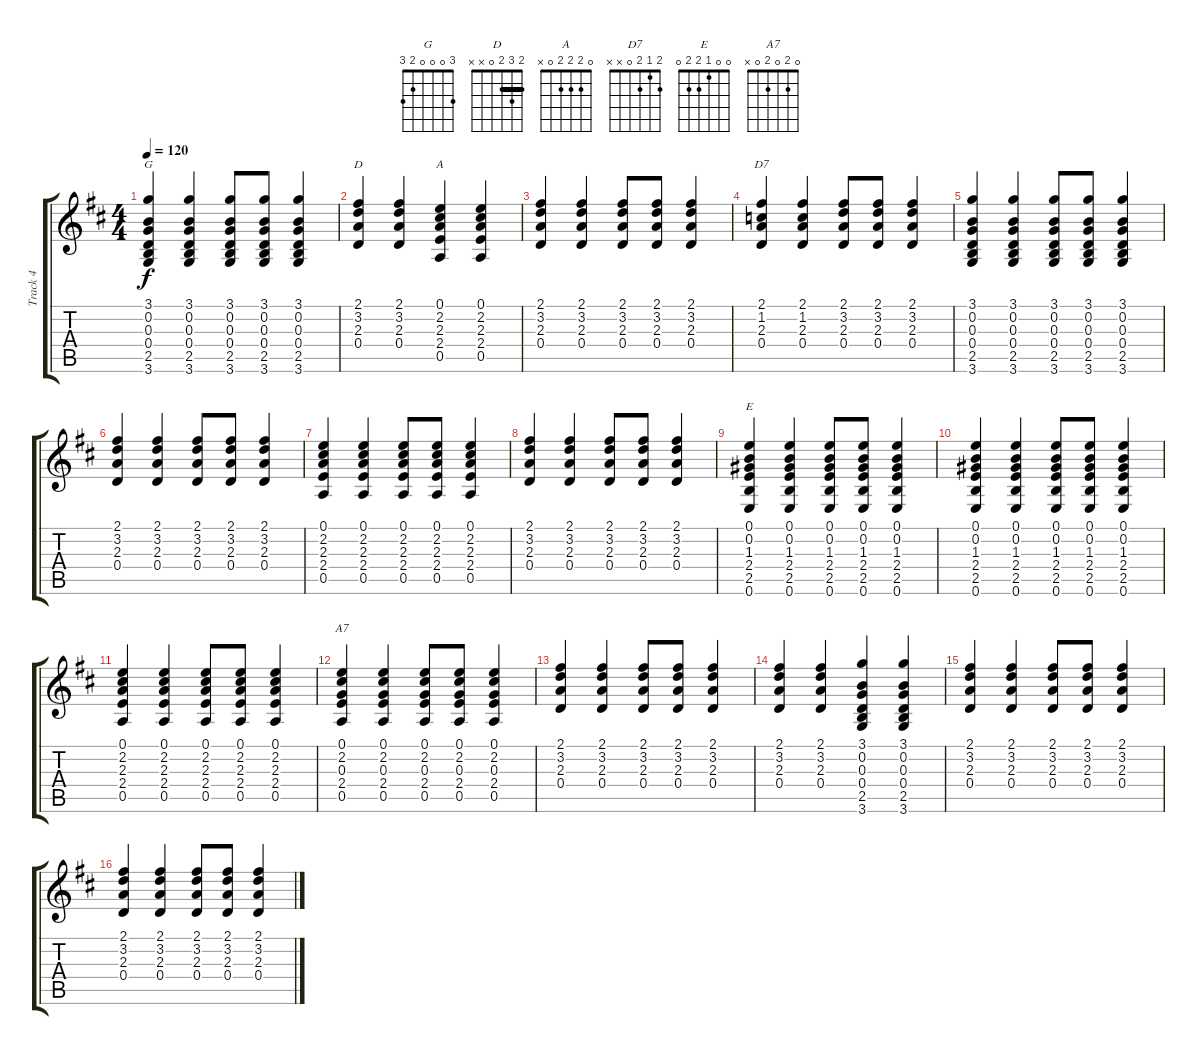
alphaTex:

\track ("Track 4" "Track 4") {instrument acousticguitarnylon}
\staff {score tabs}
\tuning (E4 B3 G3 D3 A2 E2) {hide}
\chord ("G" 3 0 0 0 2 3)
\chord ("D" 2 3 2 0 x x) {barre 2}
\chord ("A" 0 2 2 2 0 x)
\chord ("D7" 2 1 2 0 x x)
\chord ("E" 0 0 1 2 2 0)
\chord ("A7" 0 2 0 2 0 x)
\ts (4 4)
\tempo 120
\clef g2
\ks d
(3.1 0.2 0.3 0.4 2.5 3.6).4{ch "G" dy f} (3.1 0.2 0.3 0.4 2.5 3.6).4 (3.1 0.2 0.3 0.4 2.5 3.6).8 (3.1 0.2 0.3 0.4 2.5 3.6).8 (3.1 0.2 0.3 0.4 2.5 3.6).4 |
(2.1 3.2 2.3 0.4).4{ch "D"} (2.1 3.2 2.3 0.4).4 (0.1 2.2 2.3 2.4 0.5).4{ch "A"} (0.1 2.2 2.3 2.4 0.5).4 |
(2.1 3.2 2.3 0.4).4 (2.1 3.2 2.3 0.4).4 (2.1 3.2 2.3 0.4).8 (2.1 3.2 2.3 0.4).8 (2.1 3.2 2.3 0.4).4 |
(2.1 1.2 2.3 0.4).4{ch "D7"} (2.1 1.2 2.3 0.4).4 (2.1 3.2 2.3 0.4).8 (2.1 3.2 2.3 0.4).8 (2.1 3.2 2.3 0.4).4 |
(3.1 0.2 0.3 0.4 2.5 3.6).4 (3.1 0.2 0.3 0.4 2.5 3.6).4 (3.1 0.2 0.3 0.4 2.5 3.6).8 (3.1 0.2 0.3 0.4 2.5 3.6).8 (3.1 0.2 0.3 0.4 2.5 3.6).4 |
(2.1 3.2 2.3 0.4).4 (2.1 3.2 2.3 0.4).4 (2.1 3.2 2.3 0.4).8 (2.1 3.2 2.3 0.4).8 (2.1 3.2 2.3 0.4).4 |
(0.1 2.2 2.3 2.4 0.5).4 (0.1 2.2 2.3 2.4 0.5).4 (0.1 2.2 2.3 2.4 0.5).8 (0.1 2.2 2.3 2.4 0.5).8 (0.1 2.2 2.3 2.4 0.5).4 |
(2.1 3.2 2.3 0.4).4 (2.1 3.2 2.3 0.4).4 (2.1 3.2 2.3 0.4).8 (2.1 3.2 2.3 0.4).8 (2.1 3.2 2.3 0.4).4 |
(0.1 0.2 1.3 2.4 2.5 0.6).4{ch "E"} (0.1 0.2 1.3 2.4 2.5 0.6).4 (0.1 0.2 1.3 2.4 2.5 0.6).8 (0.1 0.2 1.3 2.4 2.5 0.6).8 (0.1 0.2 1.3 2.4 2.5 0.6).4 |
(0.1 0.2 1.3 2.4 2.5 0.6).4 (0.1 0.2 1.3 2.4 2.5 0.6).4 (0.1 0.2 1.3 2.4 2.5 0.6).8 (0.1 0.2 1.3 2.4 2.5 0.6).8 (0.1 0.2 1.3 2.4 2.5 0.6).4 |
(0.1 2.2 2.3 2.4 0.5).4 (0.1 2.2 2.3 2.4 0.5).4 (0.1 2.2 2.3 2.4 0.5).8 (0.1 2.2 2.3 2.4 0.5).8 (0.1 2.2 2.3 2.4 0.5).4 |
(0.1 2.2 0.3 2.4 0.5).4{ch "A7"} (0.1 2.2 0.3 2.4 0.5).4 (0.1 2.2 0.3 2.4 0.5).8 (0.1 2.2 0.3 2.4 0.5).8 (0.1 2.2 0.3 2.4 0.5).4 |
(2.1 3.2 2.3 0.4).4 (2.1 3.2 2.3 0.4).4 (2.1 3.2 2.3 0.4).8 (2.1 3.2 2.3 0.4).8 (2.1 3.2 2.3 0.4).4 |
(2.1 3.2 2.3 0.4).4 (2.1 3.2 2.3 0.4).4 (3.1 0.2 0.3 0.4 2.5 3.6).4 (3.1 0.2 0.3 0.4 2.5 3.6).4 |
(2.1 3.2 2.3 0.4).4 (2.1 3.2 2.3 0.4).4 (2.1 3.2 2.3 0.4).8 (2.1 3.2 2.3 0.4).8 (2.1 3.2 2.3 0.4).4 |
(2.1 3.2 2.3 0.4).4 (2.1 3.2 2.3 0.4).4 (2.1 3.2 2.3 0.4).8 (2.1 3.2 2.3 0.4).8 (2.1 3.2 2.3 0.4).4
